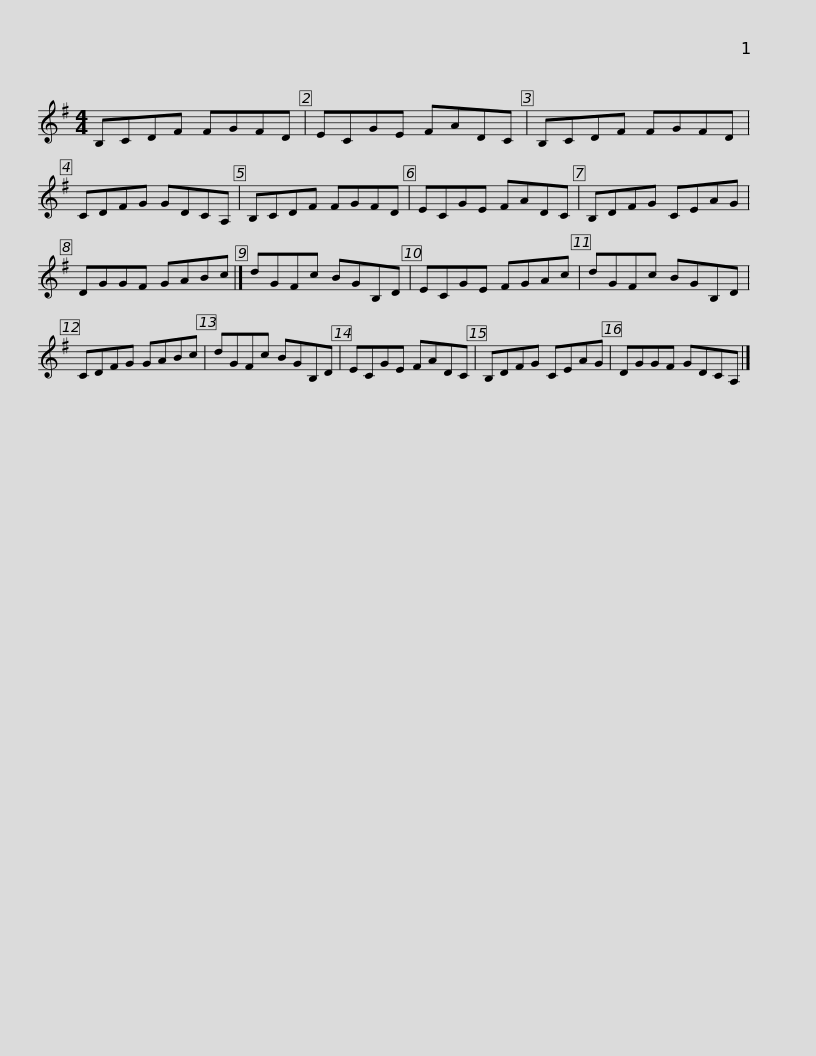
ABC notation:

X:1
L:1/8
M:4/4
I:linebreak $
K:G
V:1 treble
V:1
 B,CDF FGFD | ECGE FADC | B,CDF FGFD | CDFG GDCA, | B,CDF FGFD |$ %5
 ECGE FADC | B,DFG CEAG | DGGF GABc |] dGFc BGB,D | ECGE FGAc |$ %10
 dGFc BGB,D | CDFG GABc | dGFc BGB,D | ECGE FADC | B,DFG CEAG |$ %15
 DGGF GDCA, |] %16
